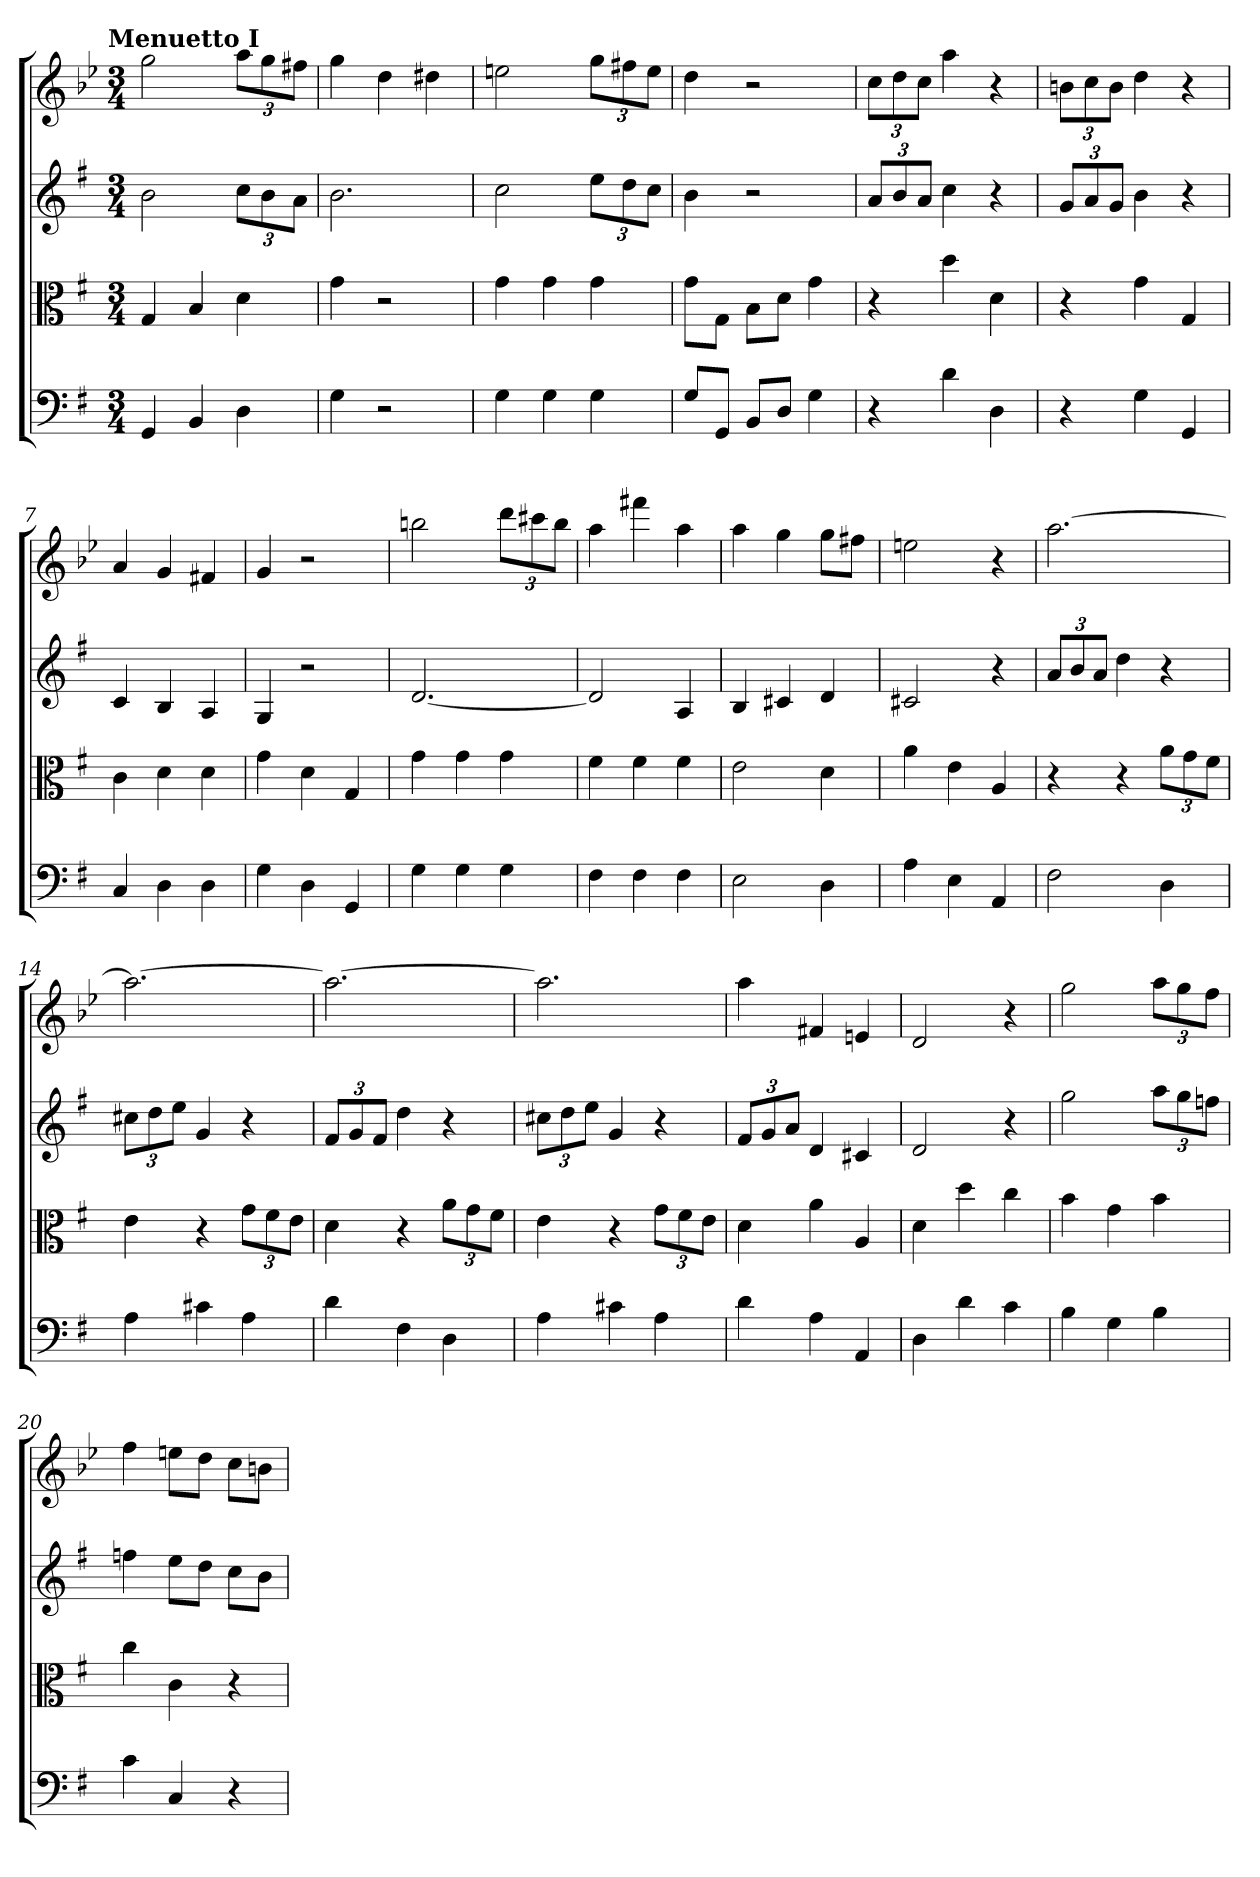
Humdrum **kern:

**kern	**kern	**kern	**kern
*part4	*part3	*part2	*part1
*staff4	*staff3	*staff2	*staff1
*clefF4	*clefC3	*clefG2	*clefG2
*k[f#]	*k[f#]	*k[f#]	*k[b-e-]
*	*	*	*g:
!!LO:TX:omd:t=Menuetto I
*M3/4	*M3/4	*M3/4	*M3/4
=	=	=	=
4GG	4G	2b	2gg
4BB	4B	.	.
4D	4d	12cc\L	12aa\L
.	.	12b\	12gg\
.	.	12a\J	12ff#X\J
=2	=2	=2	=2
4G	4g	2.b	4gg
2r	2r	.	4dd
.	.	.	4dd#X
=3	=3	=3	=3
4G	4g	2cc	2een
4G	4g	.	.
4G	4g	12ee\L	12gg\L
.	.	12dd\	12ff#X\
.	.	12cc\J	12ee\J
=4	=4	=4	=4
8G/L	8g\L	4b	4dd
8GG/J	8G\J	.	.
8BB/L	8B\L	2r	2r
8D/J	8d\J	.	.
4G	4g	.	.
=5	=5	=5	=5
4r	4r	12a/L	12cc\L
.	.	12b/	12dd\
.	.	12a/J	12cc\J
4d	4dd	4cc	4aa
4D	4d	4r	4r
=6	=6	=6	=6
4r	4r	12g/L	12bn\L
.	.	12a/	12cc\
.	.	12g/J	12b\J
4G	4g	4b	4dd
4GG	4G	4r	4r
=7	=7	=7	=7
4C	4c	4c	4a
4D	4d	4B	4g
4D	4d	4A	4f#X
=8	=8	=8	=8
4G	4g	4G	4g
4D	4d	2r	2r
4GG	4G	.	.
=9	=9	=9	=9
4G	4g	[2.d	2bbn
4G	4g	.	.
4G	4g	.	12ddd\L
.	.	.	12ccc#X\
.	.	.	12bb\J
=10	=10	=10	=10
4F#	4f#	2d]	4aa
4F#	4f#	.	4fff#X
4F#	4f#	4A	4aa
=11	=11	=11	=11
2E	2e	4B	4aa
.	.	4c#X	4gg
4D	4d	4d	8gg\L
.	.	.	8ff#X\J
=12	=12	=12	=12
4A	4a	2c#X	2een
4E	4e	.	.
4AA	4A	4r	4r
=13	=13	=13	=13
2F#	4r	12a/L	[2.aa
.	.	12b/	.
.	.	12a/J	.
.	4r	4dd	.
4D	12a\L	4r	.
.	12g\	.	.
.	12f#\J	.	.
=14	=14	=14	=14
4A	4e	12cc#X\L	2.aa_
.	.	12dd\	.
.	.	12ee\J	.
4c#X	4r	4g	.
4A	12g\L	4r	.
.	12f#\	.	.
.	12e\J	.	.
=15	=15	=15	=15
4d	4d	12f#/L	2.aa_
.	.	12g/	.
.	.	12f#/J	.
4F#	4r	4dd	.
4D	12a\L	4r	.
.	12g\	.	.
.	12f#\J	.	.
=16	=16	=16	=16
4A	4e	12cc#X\L	2.aa]
.	.	12dd\	.
.	.	12ee\J	.
4c#X	4r	4g	.
4A	12g\L	4r	.
.	12f#\	.	.
.	12e\J	.	.
=17	=17	=17	=17
4d	4d	12f#/L	4aa
.	.	12g/	.
.	.	12a/J	.
4A	4a	4d	4f#X
4AA	4A	4c#X	4en
=18	=18	=18	=18
4D	4d	2d	2d
4d	4dd	.	.
4c	4cc	4r	4r
=19	=19	=19	=19
4B	4b	2gg	2gg
4G	4g	.	.
4B	4b	12aa\L	12aa\L
.	.	12gg\	12gg\
.	.	12ffn\J	12ff\J
=20	=20	=20	=20
4c	4cc	4ffn	4ff
4C	4c	8ee\L	8een\L
.	.	8dd\J	8dd\J
4r	4r	8cc\L	8cc\L
.	.	8b\J	8bn\J
=	=	=	=
*-	*-	*-	*-
